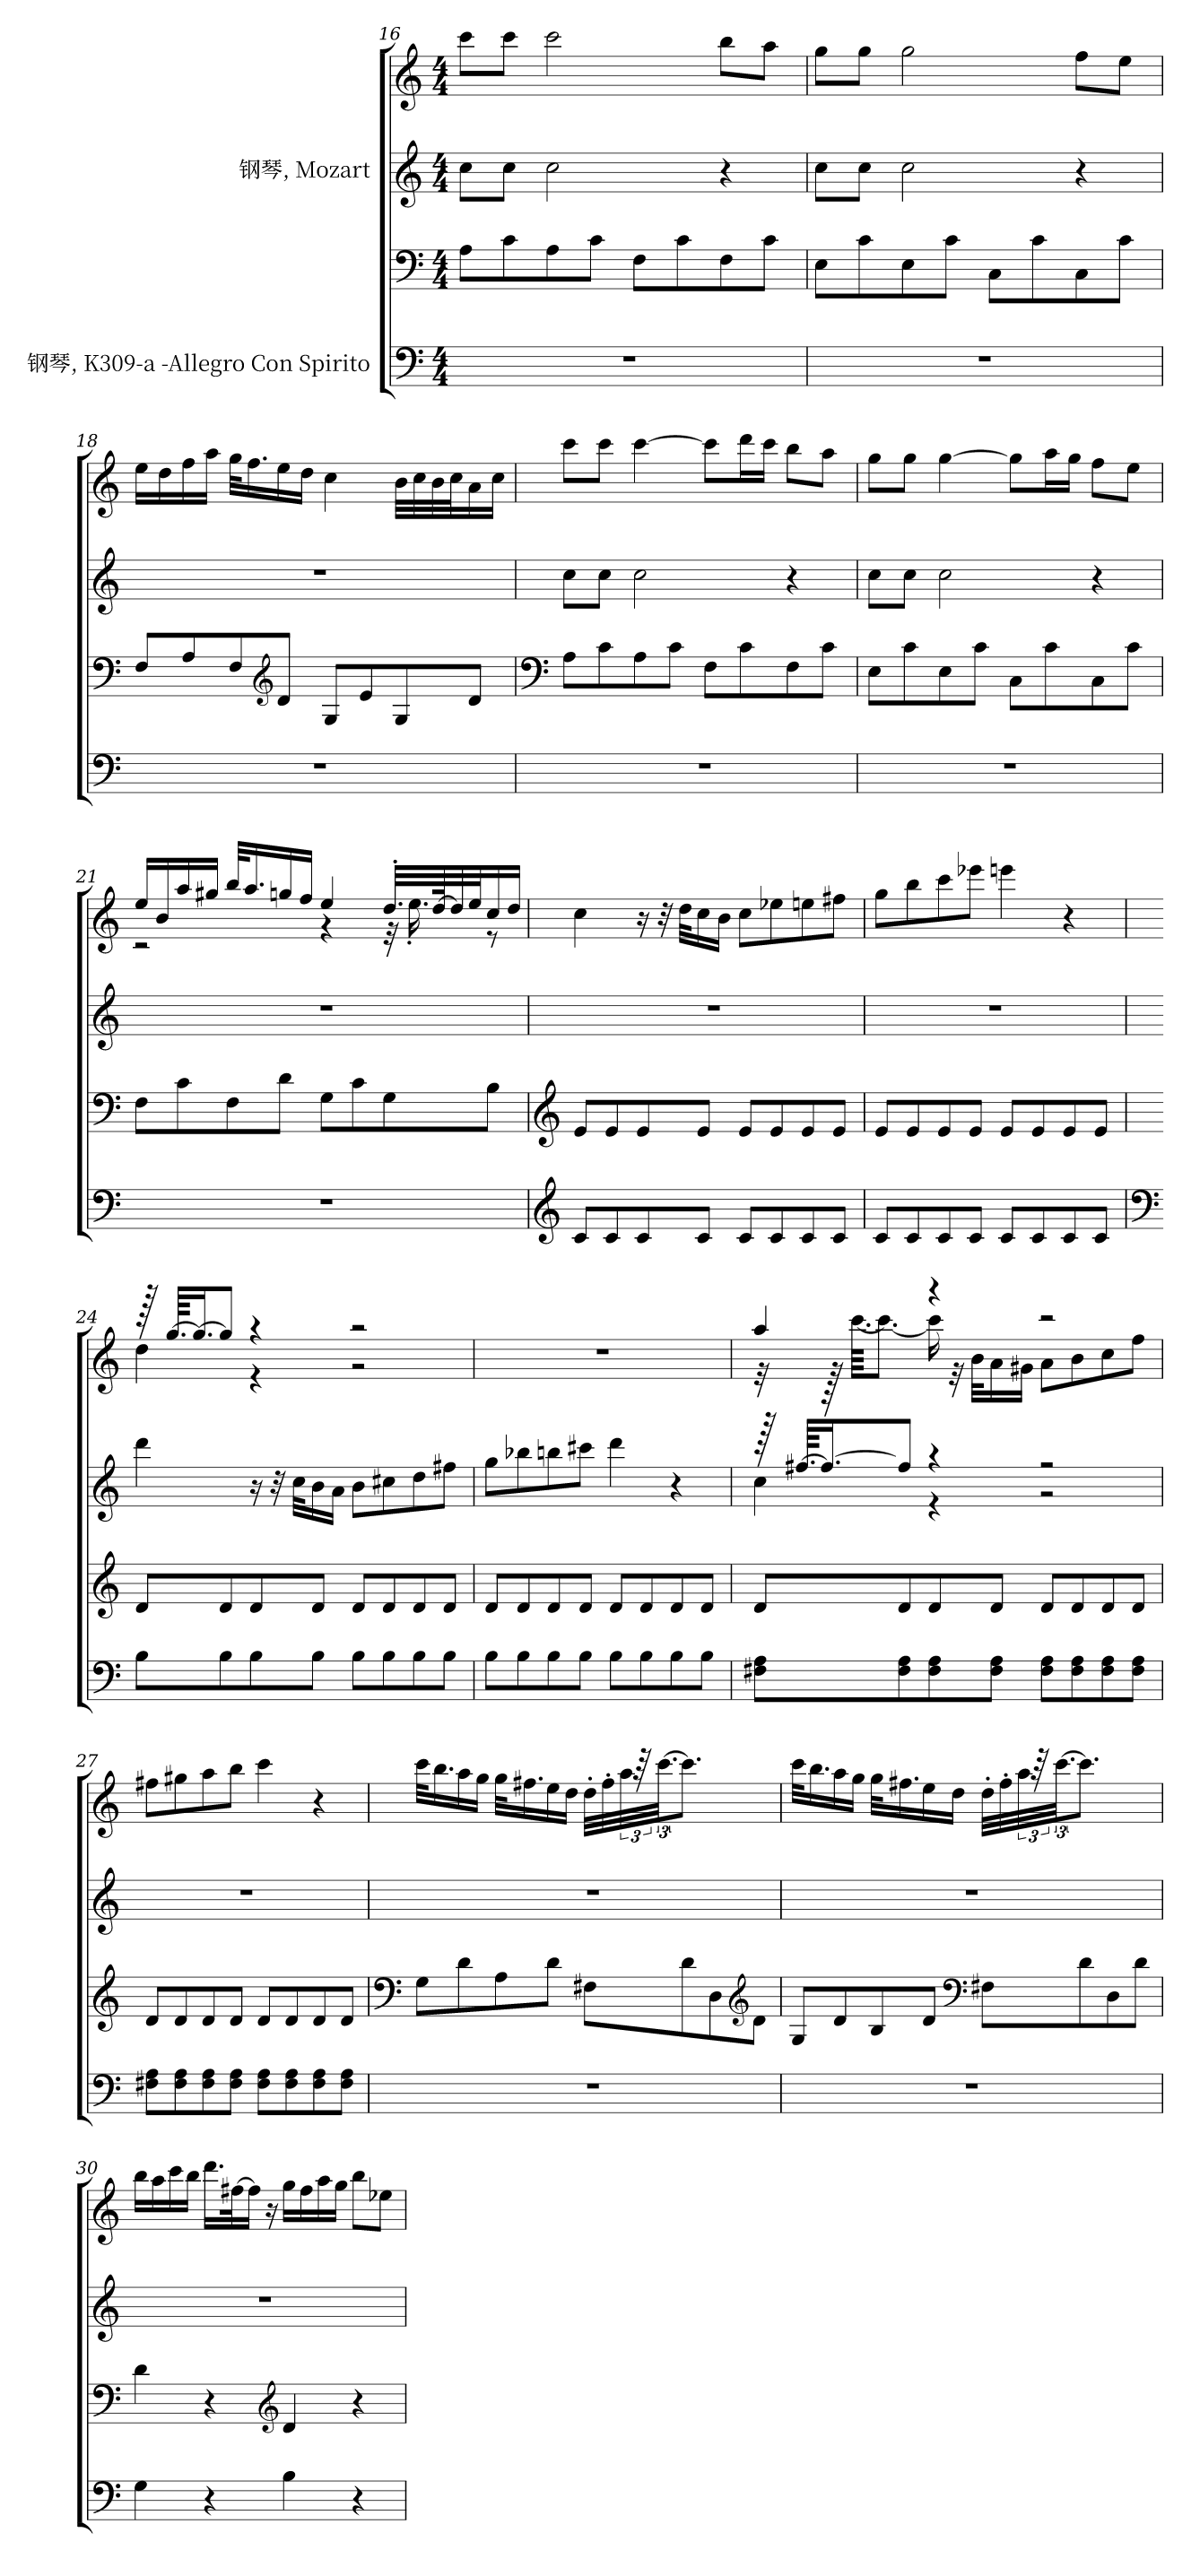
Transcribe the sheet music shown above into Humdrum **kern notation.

**kern	**kern	**kern	**kern
*part2	*part2	*part1	*part1
*staff4	*staff3	*staff2	*staff1
*I"钢琴, K309-a -Allegro Con Spirito	*	*I"钢琴, Mozart	*
*clefF4	*clefF4	*clefG2	*clefG2
*k[]	*k[]	*k[]	*k[]
*M4/4	*M4/4	*M4/4	*M4/4
=16	=16	=16	=16
1r	8A\L	8cc\L	8ccc\L
.	8c\	8cc\J	8ccc\J
.	8A\	2cc\	2ccc\
.	8c\J	.	.
.	8F\L	.	.
.	8c\	.	.
.	8F\	4r	8bb\L
.	8c\J	.	8aa\J
=17	=17	=17	=17
1r	8E\L	8cc\L	8gg\L
.	8c\	8cc\J	8gg\J
.	8E\	2cc\	2gg\
.	8c\J	.	.
.	8C\L	.	.
.	8c\	.	.
.	8C\	4r	8ff\L
.	8c\J	.	8ee\J
!!LO:LB:g=z
=18	=18	=18	=18
1r	8F/L	1r	16ee\LL
.	.	.	16dd\
.	8A/	.	16ff\
.	.	.	16aa\JJ
.	8F/	.	32gg\KLL
.	.	.	16.ff\
*	*clefG2	*	*
.	8d/J	.	16ee\
.	.	.	16dd\JJ
.	8G/L	.	4cc\
.	8e/	.	.
.	8G/	.	32b\LLL
.	.	.	32cc\
.	.	.	32b\
.	.	.	32cc\J
.	8d/J	.	16a\
.	.	.	16cc\JJ
=19	=19	=19	=19
*	*clefF4	*	*
1r	8A\L	8cc\L	8ccc\L
.	8c\	8cc\J	8ccc\J
.	8A\	2cc\	[4ccc\
.	8c\J	.	.
.	8F\L	.	8ccc\L]
.	8c\	.	16ddd\L
.	.	.	16ccc\JJ
.	8F\	4r	8bb\L
.	8c\J	.	8aa\J
=20	=20	=20	=20
1r	8E\L	8cc\L	8gg\L
.	8c\	8cc\J	8gg\J
.	8E\	2cc\	[4gg\
.	8c\J	.	.
.	8C\L	.	8gg\L]
.	8c\	.	16aa\L
.	.	.	16gg\JJ
.	8C\	4r	8ff\L
.	8c\J	.	8ee\J
!!LO:LB:g=z
=21	=21	=21	=21
*	*	*	*^
1r	8F\L	1r	16ee/LL	2r
.	.	.	16b/	.
.	8c\	.	16aa/	.
.	.	.	16gg#X/JJ	.
.	8F\	.	32bb/KLL	.
.	.	.	16.aa/	.
.	8d\J	.	16ggn/	.
.	.	.	16ff/JJ	.
.	8G\L	.	4ee/	4r
.	8c\	.	.	.
.	8G\	.	32.dd'/LLL	32r
.	.	.	.	16.ee'\
.	.	.	[64dd/K	.
.	.	.	32dd/]	.
.	.	.	32ee/J	.
.	8B\J	.	16cc/	8r
.	.	.	16dd/JJ	.
*	*	*	*v	*v
=22	=22	=22	=22
*clefG2	*clefG2	*	*
8c/L	8e/L	1r	4cc\
8c/	8e/	.	.
8c/	8e/	.	16r
.	.	.	32r
.	.	.	32dd\KLL
8c/J	8e/J	.	16cc\
.	.	.	16b\JJ
8c/L	8e/L	.	8cc\L
8c/	8e/	.	8ee-X\
8c/	8e/	.	8een\
8c/J	8e/J	.	8ff#X\J
!!LO:PB:g=z
=23	=23	=23	=23
8c/L	8e/L	1r	8gg\L
8c/	8e/	.	8bb\
8c/	8e/	.	8ccc\
8c/J	8e/J	.	8eee-X\J
8c/L	8e/L	.	4eeen\
8c/	8e/	.	.
8c/	8e/	.	4r
8c/J	8e/J	.	.
=24	=24	=24	=24
*clefF4	*	*	*
*	*	*	*^
8B\L	8d/L	4ddd\	128r	4dd\
.	.	.	[64.gg/KKLL	.
.	.	.	16.gg/J_	.
8B\	8d/	.	8gg/J]	.
8B\	8d/	16r	4r	4r
.	.	32r	.	.
.	.	32cc\KLL	.	.
8B\J	8d/J	16b\	.	.
.	.	16a\JJ	.	.
8B\L	8d/L	8b\L	2r	2r
8B\	8d/	8cc#X\	.	.
8B\	8d/	8dd\	.	.
8B\J	8d/J	8ff#X\J	.	.
*	*	*	*v	*v
=25	=25	=25	=25
8B\L	8d/L	8gg\L	1r
8B\	8d/	8bb-X\	.
8B\	8d/	8bbn\	.
8B\J	8d/J	8ccc#X\J	.
8B\L	8d/L	4ddd\	.
8B\	8d/	.	.
8B\	8d/	4r	.
8B\J	8d/J	.	.
!!LO:LB:g=z
=26	=26	=26	=26
*	*	*^	*^
8F#X\ 8A\L	8d/L	128r	4cc\	4aa/	32r
.	.	[64.ff#X/KKLL	.	.	.
.	.	16.ff#/J_	.	.	128r
.	.	.	.	.	[64.ccc\KKKL
.	.	.	.	.	8.ccc\J_
8F#\ 8A\	8d/	8ff#/J]	.	.	.
8F#\ 8A\	8d/	4r	4r	4r	16ccc\]
.	.	.	.	.	32r
.	.	.	.	.	32b\KLL
8F#\ 8A\J	8d/J	.	.	.	16a\
.	.	.	.	.	16g#X\JJ
8F#\ 8A\L	8d/L	2r	2r	2r	8a\L
8F#\ 8A\	8d/	.	.	.	8b\
8F#\ 8A\	8d/	.	.	.	8cc\
8F#\ 8A\J	8d/J	.	.	.	8ff\J
*	*	*v	*v	*	*
*	*	*	*v	*v
=27	=27	=27	=27
8F#X\ 8A\L	8d/L	1r	8ff#X\L
8F#\ 8A\	8d/	.	8gg#X\
8F#\ 8A\	8d/	.	8aa\
8F#\ 8A\J	8d/J	.	8bb\J
8F#\ 8A\L	8d/L	.	4ccc\
8F#\ 8A\	8d/	.	.
8F#\ 8A\	8d/	.	4r
8F#\ 8A\J	8d/J	.	.
!!LO:LB:g=z
=28	=28	=28	=28
*	*clefF4	*	*
1r	8G\L	1r	32ccc\KLL
.	.	.	16.bb\
.	8d\	.	16aa\
.	.	.	16gg\JJ
.	8A\	.	32gg\KLL
.	.	.	16.ff#X\
.	8d\J	.	16ee\
.	.	.	16dd\JJ
.	8F#X\L	.	32dd'\LLL
.	.	.	32ff#'\
.	.	.	48aa\JJJ
.	.	.	96r
.	.	.	[48.ccc\
.	8d\	.	4.ccc\]
.	8D\	.	.
*	*clefG2	*	*
.	8d\J	.	.
=29	=29	=29	=29
1r	8G/L	1r	32ccc\KLL
.	.	.	16.bb\
.	8d/	.	16aa\
.	.	.	16gg\JJ
.	8B/	.	32gg\KLL
.	.	.	16.ff#X\
.	8d/J	.	16ee\
.	.	.	16dd\JJ
*	*clefF4	*	*
.	8F#X\L	.	32dd'\LLL
.	.	.	32ff#'\
.	.	.	48aa\JJJ
.	.	.	96r
.	.	.	[48.ccc\
.	8d\	.	4.ccc\]
.	8D\	.	.
.	8d\J	.	.
!!LO:PB:g=z
=30	=30	=30	=30
4G\	4d\	1r	16bb\LL
.	.	.	16aa\
.	.	.	16ccc\
.	.	.	16bb\JJ
4r	4r	.	16.ddd\LL
.	.	.	[32ff#X\K
.	.	.	16ff#\JJ]
.	.	.	16r
*	*clefG2	*	*
4B\	4d/	.	16gg\LL
.	.	.	16ff#\
.	.	.	16aa\
.	.	.	16gg\JJ
4r	4r	.	8bb\L
.	.	.	8ee-X\J
=	=	=	=
*-	*-	*-	*-
